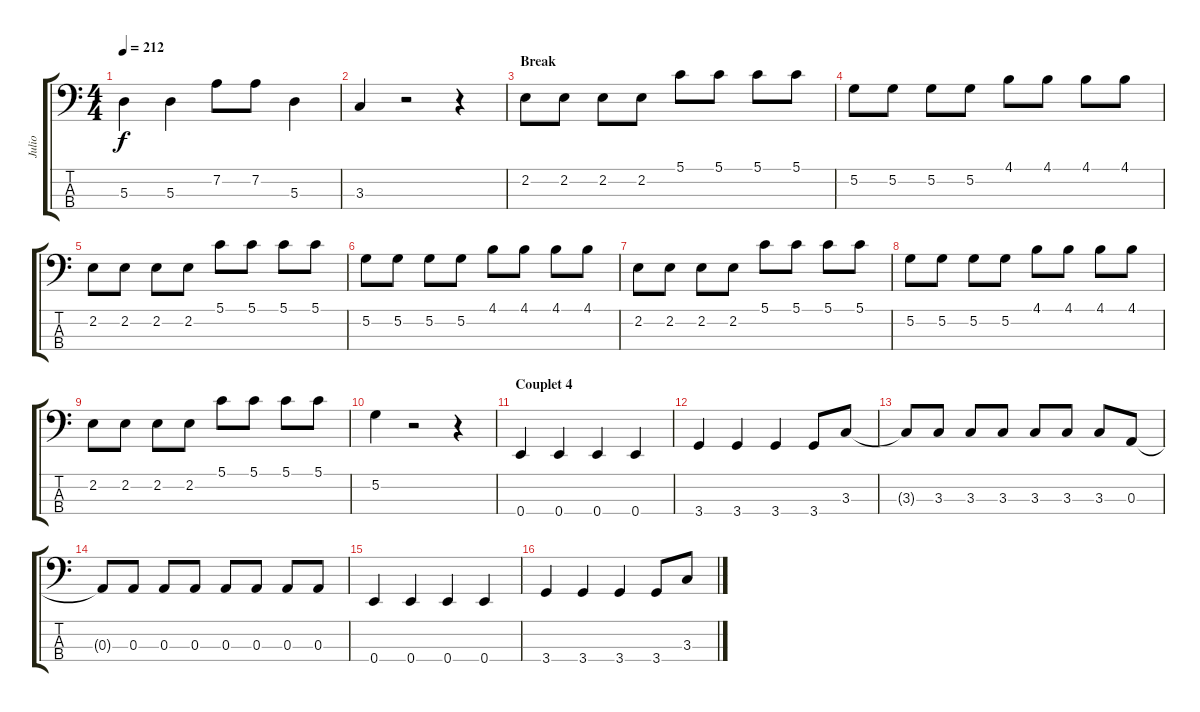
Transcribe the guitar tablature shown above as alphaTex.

\track ("Julio" "Julio") {instrument electricbassfinger}
\staff {score tabs}
\tuning (G2 D2 A1 E1) {hide}
\ts (4 4)
\tempo 212
\clef f4
\ks c
5.3.4{dy f} 5.3.4 7.2.8 7.2.8 5.3.4 |
3.3.4 r.2 r.4 |
\section ("" "Break")
2.2.8 2.2.8 2.2.8 2.2.8 5.1.8 5.1.8 5.1.8 5.1.8 |
5.2.8 5.2.8 5.2.8 5.2.8 4.1.8 4.1.8 4.1.8 4.1.8 |
2.2.8 2.2.8 2.2.8 2.2.8 5.1.8 5.1.8 5.1.8 5.1.8 |
5.2.8 5.2.8 5.2.8 5.2.8 4.1.8 4.1.8 4.1.8 4.1.8 |
2.2.8 2.2.8 2.2.8 2.2.8 5.1.8 5.1.8 5.1.8 5.1.8 |
5.2.8 5.2.8 5.2.8 5.2.8 4.1.8 4.1.8 4.1.8 4.1.8 |
2.2.8 2.2.8 2.2.8 2.2.8 5.1.8 5.1.8 5.1.8 5.1.8 |
5.2.4 r.2 r.4 |
\section ("" "Couplet 4")
0.4.4 0.4.4 0.4.4 0.4.4 |
3.4.4 3.4.4 3.4.4 3.4.8 3.3.8 |
3.3{t}.8 3.3.8 3.3.8 3.3.8 3.3.8 3.3.8 3.3.8 0.3.8 |
0.3{t}.8 0.3.8 0.3.8 0.3.8 0.3.8 0.3.8 0.3.8 0.3.8 |
0.4.4 0.4.4 0.4.4 0.4.4 |
3.4.4 3.4.4 3.4.4 3.4.8 3.3.8
